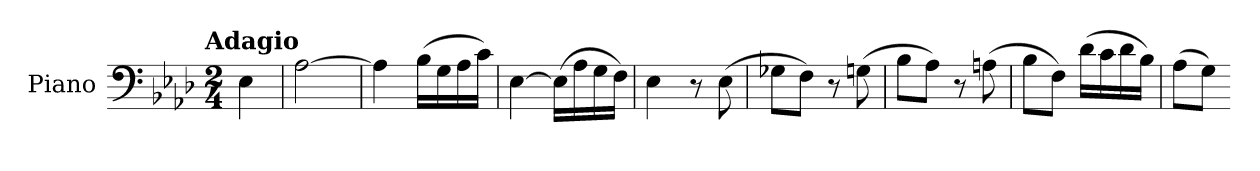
**kern
*part1
*staff1
*I"Piano
*I'Pno
*clefF4
*k[b-e-a-d-]
!!LO:TX:omd:t=Adagio
*M2/4
*MM71
=
4E-
=1
[2A-
=2
4A-]
(16B-LL
16G
16A-
16cJJ)
=3
[4E-
(16E-LL]
16A-
16G
16FJJ)
=4
4E-
8r
(8E-
=5
8G-XL
8FJ)
8r
(8Gn
=6
8B-L
8A-J)
8r
(8An
=7
8B-L
8FJ)
(16d-LL
16c
16d-
16B-JJ)
!!LO:LB:g=z
=8
(8A-L
8GJ)
=-
*-
